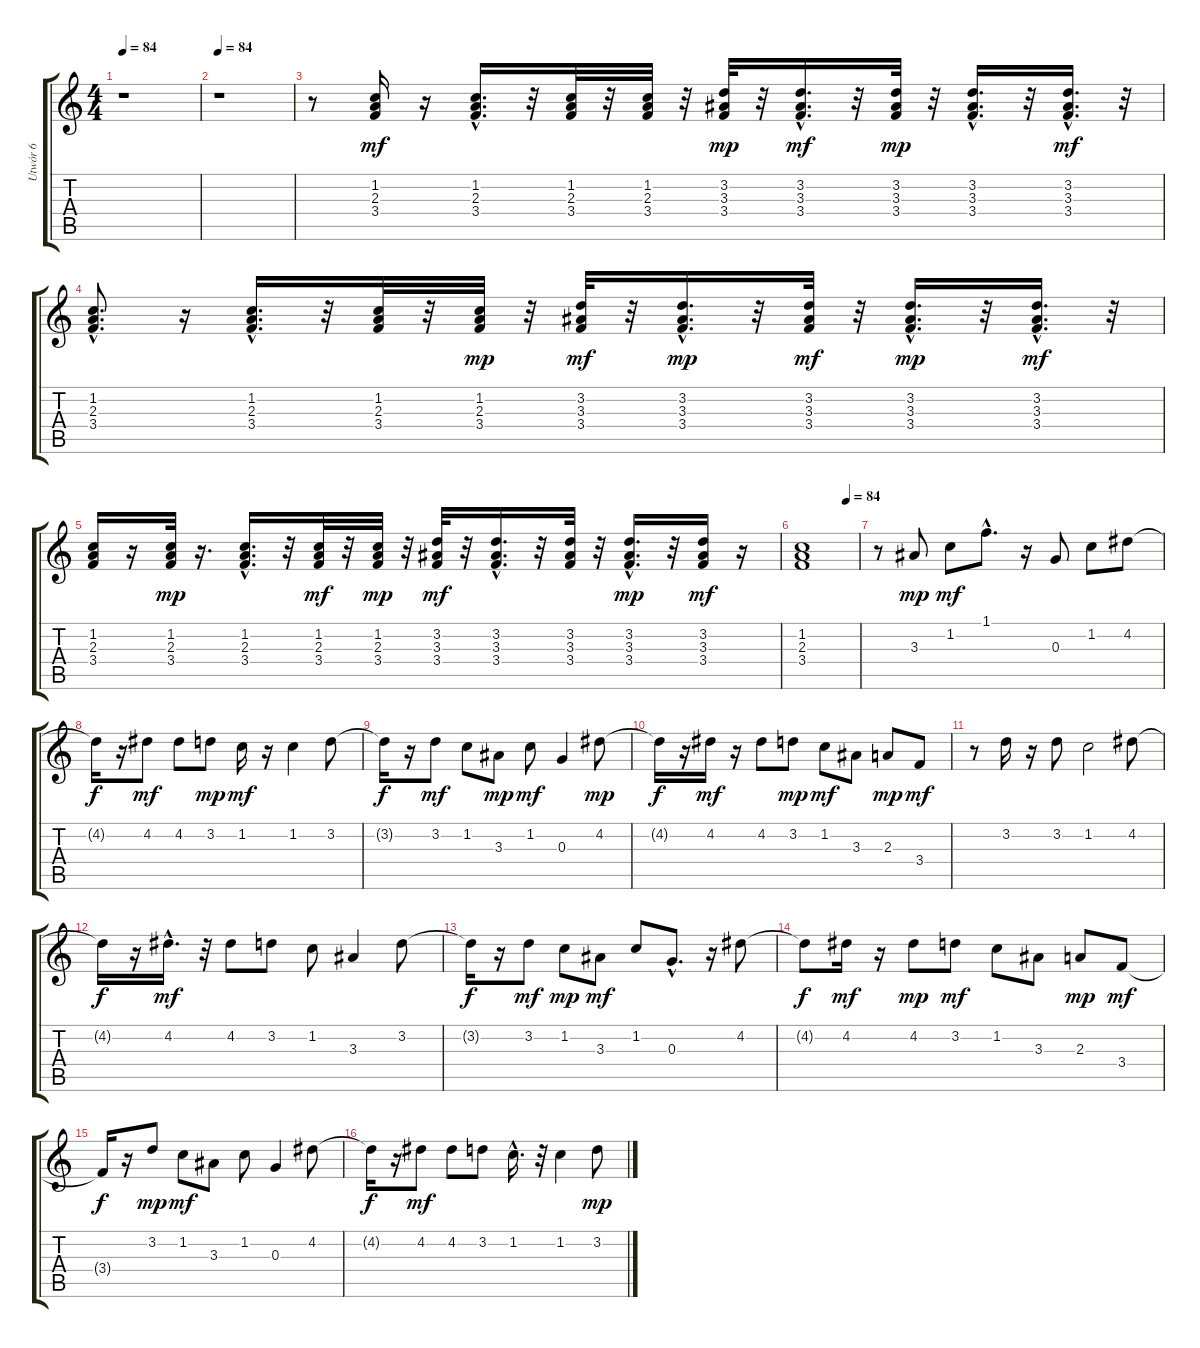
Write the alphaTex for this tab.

\track ("Utwór 6" "Utwór 6") {instrument acousticguitarnylon}
\staff {score tabs}
\tuning (E4 B3 G3 D3 A2 E2) {hide}
\ts (4 4)
\tempo 84
\clef g2
\ks c
r.1{dy mf instrument acousticguitarnylon} |
\tempo 84
r.1 |
r.8 (1.2 2.3 3.4).16 r.16 (1.2{hac} 2.3{hac} 3.4{hac}).16{d} r.32 (1.2 2.3 3.4).32 r.32 (1.2 2.3 3.4).32 r.32 (3.2 3.3 3.4).32{dy mp} r.32 (3.2{hac} 3.3{hac} 3.4{hac}).16{d dy mf} r.32 (3.2 3.3 3.4).32{dy mp} r.32 (3.2{hac} 3.3{hac} 3.4{hac}).16{d} r.32 (3.2{hac} 3.3{hac} 3.4{hac}).16{d dy mf} r.32 |
(1.2{hac} 2.3{hac} 3.4{hac}).8{d} r.16 (1.2{hac} 2.3{hac} 3.4{hac}).16{d} r.32 (1.2 2.3 3.4).32 r.32 (1.2 2.3 3.4).32{dy mp} r.32 (3.2 3.3 3.4).32{dy mf} r.32 (3.2{hac} 3.3{hac} 3.4{hac}).16{d dy mp} r.32 (3.2 3.3 3.4).32{dy mf} r.32 (3.2{hac} 3.3{hac} 3.4{hac}).16{d dy mp} r.32 (3.2{hac} 3.3{hac} 3.4{hac}).16{d dy mf} r.32 |
(1.2 2.3 3.4).16 r.16 (1.2 2.3 3.4).32{dy mp} r.16{d} (1.2{hac} 2.3{hac} 3.4{hac}).16{d} r.32 (1.2 2.3 3.4).32{dy mf} r.32 (1.2 2.3 3.4).32{dy mp} r.32 (3.2 3.3 3.4).32{dy mf} r.32 (3.2{hac} 3.3{hac} 3.4{hac}).16{d} r.32 (3.2 3.3 3.4).32 r.32 (3.2{hac} 3.3{hac} 3.4{hac}).16{d dy mp} r.32 (3.2 3.3 3.4).16{dy mf} r.16 |
\tempo (84 0.7916666666666666)
(1.2 2.3 3.4).1 |
r.8 3.3.8{dy mp} 1.2.8{dy mf} 1.1{hac}.8{d} r.16 0.3.8 1.2.8 4.2.8 |
4.2{t}.16{dy f} r.16 4.2.8{dy mf} 4.2.8 3.2.8{dy mp} 1.2.16{dy mf} r.16 1.2.4 3.2.8 |
3.2{t}.16{dy f} r.16 3.2.8{dy mf} 1.2.8 3.3.8{dy mp} 1.2.8{dy mf} 0.3.4 4.2.8{dy mp} |
4.2{t}.16{dy f} r.16 4.2.16{dy mf} r.16 4.2.8 3.2.8{dy mp} 1.2.8{dy mf} 3.3.8 2.3.8{dy mp} 3.4.8{dy mf} |
r.8 3.2.16 r.16 3.2.8 1.2.2 4.2.8 |
4.2{t}.16{dy f} r.16 4.2{hac}.16{d dy mf} r.32 4.2.8 3.2.8 1.2.8 3.3.4 3.2.8 |
3.2{t}.16{dy f} r.16 3.2.8{dy mf} 1.2.8{dy mp} 3.3.8{dy mf} 1.2.8 0.3{hac}.8{d} r.16 4.2.8 |
4.2{t}.8{dy f} 4.2.16{dy mf} r.16 4.2.8{dy mp} 3.2.8{dy mf} 1.2.8 3.3.8 2.3.8{dy mp} 3.4.8{dy mf} |
3.4{t}.16{dy f} r.16 3.2.8{dy mp} 1.2.8{dy mf} 3.3.8 1.2.8 0.3.4 4.2.8 |
4.2{t}.16{dy f} r.16 4.2.8{dy mf} 4.2.8 3.2.8 1.2{hac}.16{d} r.32 1.2.4 3.2.8{dy mp}
